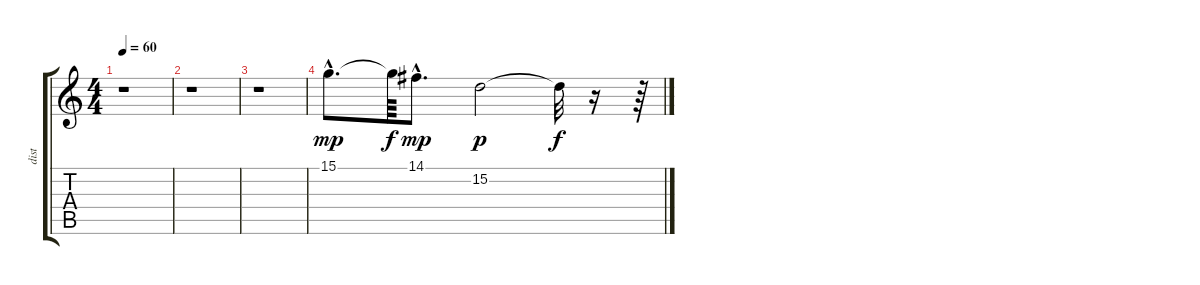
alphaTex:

\track ("dist" "dist") {instrument applause}
\staff {score tabs}
\tuning (E4 B3 G3 D3 A2 E2) {hide}
\ts (4 4)
\tempo 60
\clef g2
\ks c
r.1{dy f} |
r.1 |
r.1 |
15.1{hac}.8{d dy mp volume 12} 15.1{t}.64{dy f} 14.1{hac}.8{d dy mp volume 15} 15.2.2{dy p volume 13} 15.2{t}.32{dy f} r.16 r.64
